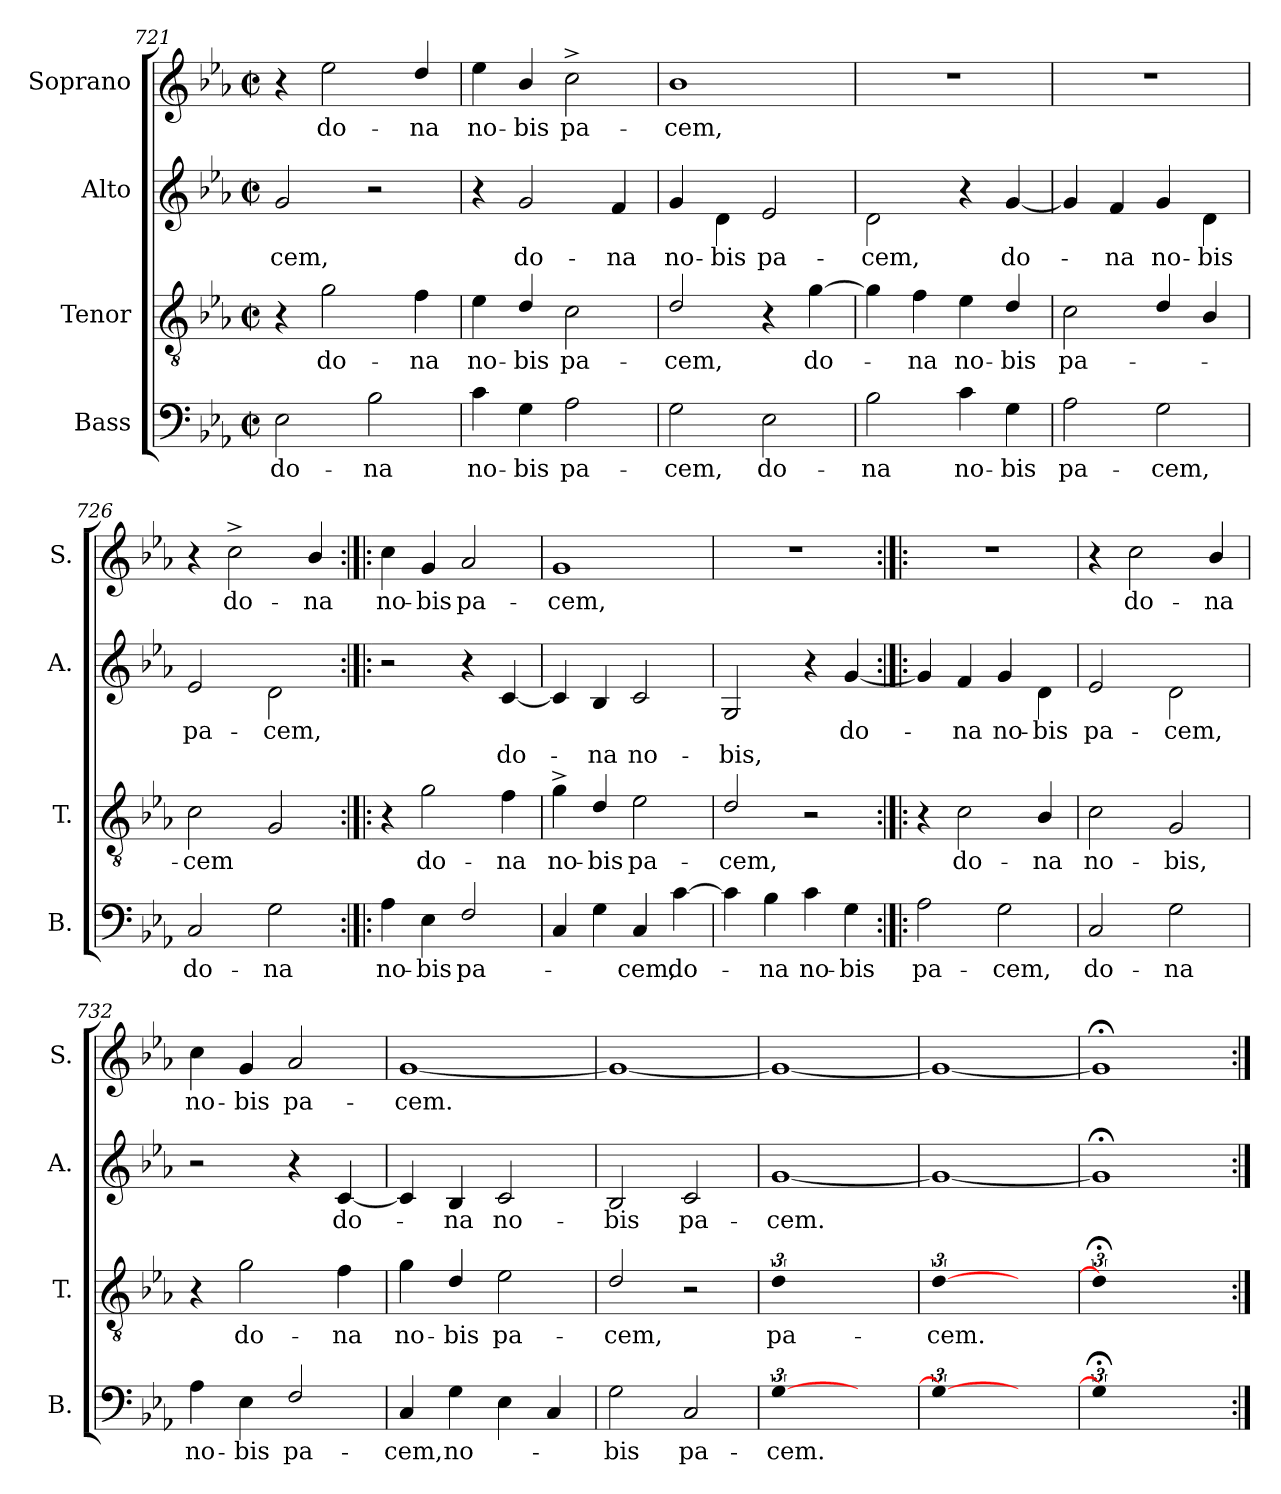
**kern	**text	**kern	**text	**kern	**text	**text	**kern	**text
*part4	*part4	*part3	*part3	*part2	*part2	*part2	*part1	*part1
*staff4	*staff4	*staff3	*staff3	*staff2	*staff2	*staff2	*staff1	*staff1
*I"Bass	*	*I"Tenor	*	*I"Alto	*	*	*I"Soprano	*
*I'B.	*	*I'T.	*	*I'A.	*	*	*I'S.	*
*clefF4	*	*clefGv2	*	*clefG2	*	*	*clefG2	*
*k[b-e-a-]	*	*k[b-e-a-]	*	*k[b-e-a-]	*	*	*k[b-e-a-]	*
*E-:	*	*E-:	*	*E-:	*	*	*E-:	*
*M2/2	*	*M2/2	*	*M2/2	*	*	*M2/2	*
*met(c|)	*	*met(c|)	*	*met(c|)	*	*	*met(c|)	*
=721	=721	=721	=721	=721	=721	=721	=721	=721
!	!LO:LY:b:cj	!	!	!	!LO:LY:b:cj	!	!	!
2E-\	do-	4r	.	2g/	-cem,	.	4r	.
!	!	!	!LO:LY:b:cj	!	!	!	!	!LO:LY:b:cj
.	.	2g\	do-	.	.	.	2ee-\	do-
!	!LO:LY:b:cj	!	!	!	!	!	!	!
2B-\	-na	.	.	2r	.	.	.	.
!	!	!	!LO:LY:b:cj	!	!	!	!	!LO:LY:b:cj
.	.	4f\	-na	.	.	.	4dd/	-na
=722	=722	=722	=722	=722	=722	=722	=722	=722
!	!LO:LY:b	!	!LO:LY:b	!	!	!	!	!LO:LY:b
4c\	no-	4e-\	no-	4r	.	.	4ee-\	no-
!	!LO:LY:b:rj	!	!LO:LY:b:rj	!	!LO:LY:b:cj	!	!	!LO:LY:b:rj
4G\	-bis	4d/	-bis	2g/	do-	.	4b-/	-bis
!	!LO:LY:b:cj	!	!LO:LY:b:cj	!	!	!	!	!LO:LY:b:cj
2A-\	pa-	2c\	pa-	.	.	.	2cc^<\	pa-
!	!	!	!	!	!LO:LY:b:cj	!	!	!
.	.	.	.	4f/	-na	.	.	.
=723	=723	=723	=723	=723	=723	=723	=723	=723
!	!LO:LY:b:cj	!	!LO:LY:b:cj	!	!LO:LY:b	!	!	!LO:LY:b:cj
2G\	-cem,	2d/	-cem,	4g/	no-	.	1b-	-cem,
!	!	!	!	!	!LO:LY:b:rj	!	!	!
.	.	.	.	4d\	-bis	.	.	.
!	!LO:LY:b:cj	!	!	!	!LO:LY:b:cj	!	!	!
2E-\	do-	4r	.	2e-/	pa-	.	.	.
!	!	!	!LO:LY:b:cj	!	!	!	!	!
.	.	[>4g\	do-	.	.	.	.	.
=724	=724	=724	=724	=724	=724	=724	=724	=724
!	!LO:LY:b:cj	!	!	!	!LO:LY:b:cj	!	!	!
2B-\	-na	4g\]	.	2d\	-cem,	.	1r	.
!	!	!	!LO:LY:b:cj	!	!	!	!	!
.	.	4f\	-na	.	.	.	.	.
!	!LO:LY:b	!	!LO:LY:b	!	!	!	!	!
4c\	no-	4e-\	no-	4r	.	.	.	.
!	!LO:LY:b:rj	!	!LO:LY:b:rj	!	!LO:LY:b:cj	!	!	!
4G\	-bis	4d/	-bis	[<4g/	do-	.	.	.
=725	=725	=725	=725	=725	=725	=725	=725	=725
!	!LO:LY:b:cj	!	!LO:LY:b:cj	!	!	!	!	!
2A-\	pa-	2c\	pa-	4g/]	.	.	1r	.
!	!	!	!	!	!LO:LY:b:cj	!	!	!
.	.	.	.	4f/	-na	.	.	.
!	!LO:LY:b:cj	!	!	!	!LO:LY:b	!	!	!
2G\	-cem,	4d/	.	4g/	no-	.	.	.
!	!	!	!	!	!LO:LY:b:rj	!	!	!
.	.	4B-/	.	4d\	-bis	.	.	.
=726	=726	=726	=726	=726	=726	=726	=726	=726
!	!LO:LY:b:cj	!	!LO:LY:b	!	!LO:LY:b:cj	!	!	!
2C/	do-	2c\	-cem	2e-/	pa-	.	4r	.
!	!	!	!	!	!	!	!	!LO:LY:b:cj
.	.	.	.	.	.	.	2cc^<\	do-
!	!LO:LY:b:cj	!	!	!	!LO:LY:b:cj	!	!	!
2G\	-na	2G/	.	2d\	-cem,	.	.	.
!	!	!	!	!	!	!	!	!LO:LY:b:cj
.	.	.	.	.	.	.	4b-/	-na
!!LO:LB:g=z
=727:|!|:	=727:|!|:	=727:|!|:	=727:|!|:	=727:|!|:	=727:|!|:	=727:|!|:	=727:|!|:	=727:|!|:
!	!LO:LY:b:cj	!	!	!	!	!	!	!LO:LY:b:cj
4A-\	no-	4r	.	2r	.	.	4cc\	no-
!	!LO:LY:b:cj	!	!LO:LY:b:cj	!	!	!	!	!LO:LY:b:cj
4E-\	-bis	2g\	do-	.	.	.	4g/	-bis
!	!LO:LY:b:cj	!	!	!	!	!	!	!LO:LY:b:cj
2F/	pa-	.	.	4r	.	.	2a-/	pa-
!	!	!	!LO:LY:b:cj	!	!	!LO:LY:b:cj	!	!
.	.	4f\	-na	[<4c/	.	do-	.	.
=728	=728	=728	=728	=728	=728	=728	=728	=728
!	!	!	!LO:LY:b:cj	!	!	!	!	!LO:LY:b:cj
4C/	.	4g^<\	no-	4c/]	.	.	1g	-cem,
!	!	!	!LO:LY:b:cj	!	!	!LO:LY:b:cj	!	!
4G\	.	4d/	-bis	4B-/	.	-na	.	.
!	!LO:LY:b:cj	!	!LO:LY:b:cj	!	!	!LO:LY:b:cj	!	!
4C/	-cem,	2e-\	pa-	2c/	.	no-	.	.
!	!LO:LY:b:cj	!	!	!	!	!	!	!
[>4c\	do-	.	.	.	.	.	.	.
=729	=729	=729	=729	=729	=729	=729	=729	=729
!	!	!	!LO:LY:b:cj	!	!	!LO:LY:b:cj	!	!
4c\]	.	2d/	-cem,	2G/	.	-bis,	1r	.
!	!LO:LY:b:cj	!	!	!	!	!	!	!
4B-\	-na	.	.	.	.	.	.	.
!	!LO:LY:b:cj	!	!	!	!	!	!	!
4c\	no-	2r	.	4r	.	.	.	.
!	!LO:LY:b:cj	!	!	!	!LO:LY:b:cj	!	!	!
4G\	-bis	.	.	[<4g/	do-	.	.	.
=730:|!|:	=730:|!|:	=730:|!|:	=730:|!|:	=730:|!|:	=730:|!|:	=730:|!|:	=730:|!|:	=730:|!|:
!	!LO:LY:b:cj	!	!	!	!	!	!	!
2A-\	pa-	4r	.	4g/]	.	.	1r	.
!	!	!	!LO:LY:b:cj	!	!LO:LY:b:cj	!	!	!
.	.	2c\	do-	4f/	-na	.	.	.
!	!LO:LY:b:cj	!	!	!	!LO:LY:b:cj	!	!	!
2G\	-cem,	.	.	4g/	no-	.	.	.
!	!	!	!LO:LY:b:cj	!	!LO:LY:b:cj	!	!	!
.	.	4B-/	-na	4d\	-bis	.	.	.
=731	=731	=731	=731	=731	=731	=731	=731	=731
!	!LO:LY:b:cj	!	!LO:LY:b:cj	!	!LO:LY:b:cj	!	!	!
2C/	do-	2c\	no-	2e-/	pa-	.	4r	.
!	!	!	!	!	!	!	!	!LO:LY:b:cj
.	.	.	.	.	.	.	2cc\	do-
!	!LO:LY:b:cj	!	!LO:LY:b:cj	!	!LO:LY:b:cj	!	!	!
2G\	-na	2G/	-bis,	2d\	-cem,	.	.	.
!	!	!	!	!	!	!	!	!LO:LY:b:cj
.	.	.	.	.	.	.	4b-/	-na
!!LO:LB:g=z
=732	=732	=732	=732	=732	=732	=732	=732	=732
!	!LO:LY:b:cj	!	!	!	!	!	!	!LO:LY:b:cj
4A-\	no-	4r	.	2r	.	.	4cc\	no-
!	!LO:LY:b:cj	!	!LO:LY:b:cj	!	!	!	!	!LO:LY:b:cj
4E-\	-bis	2g\	do-	.	.	.	4g/	-bis
!	!LO:LY:b:cj	!	!	!	!	!	!	!LO:LY:b:cj
2F/	pa-	.	.	4r	.	.	2a-/	pa-
!	!	!	!LO:LY:b:cj	!	!LO:LY:b:cj	!	!	!
.	.	4f\	-na	[<4c/	do-	.	.	.
=733	=733	=733	=733	=733	=733	=733	=733	=733
!	!LO:LY:b:cj	!	!LO:LY:b:cj	!	!	!	!	!LO:LY:b
4C/	-cem,	4g\	no-	4c/]	.	.	[<1g	-cem.
!	!LO:LY:b:cj	!	!LO:LY:b:cj	!	!LO:LY:b:cj	!	!	!
4G\	no-	4d/	-bis	4B-/	-na	.	.	.
!	!	!	!LO:LY:b:cj	!	!LO:LY:b:cj	!	!	!
4E-\	.	2e-\	pa-	2c/	no-	.	.	.
4C/	.	.	.	.	.	.	.	.
=734	=734	=734	=734	=734	=734	=734	=734	=734
!	!LO:LY:b:cj	!	!LO:LY:b:cj	!	!LO:LY:b:cj	!	!	!
2G\	-bis	2d/	-cem,	2B-/	-bis	.	1g_<	.
!	!LO:LY:b:cj	!	!	!	!LO:LY:b:cj	!	!	!
2C/	pa-	2r	.	2c/	pa-	.	.	.
=735	=735	=735	=735	=735	=735	=735	=735	=735
!LO:N:vis=1	!LO:LY:b	!LO:N:vis=1	!LO:LY:b:cj	!	!LO:LY:b	!	!	!
[<3%2G	-cem.	3%2d	pa-	[<1g	-cem.	.	1g_<	.
3ryy	.	3ryy	.	.	.	.	.	.
=736	=736	=736	=736	=736	=736	=736	=736	=736
!LO:N:vis=1	!	!LO:N:vis=1	!LO:LY:b	!	!	!	!	!
3%2G_<	.	[>3%2d	-cem.	1g_<	.	.	1g_<	.
3ryy	.	3ryy	.	.	.	.	.	.
=737	=737	=737	=737	=737	=737	=737	=737	=737
!LO:N:vis=1	!	!LO:N:vis=1	!	!	!	!	!	!
3%2G;<]	.	3%2d;<]	.	1g;<]	.	.	1g;<]	.
3ryy	.	3ryy	.	.	.	.	.	.
=:|!	=:|!	=:|!	=:|!	=:|!	=:|!	=:|!	=:|!	=:|!
*-	*-	*-	*-	*-	*-	*-	*-	*-
